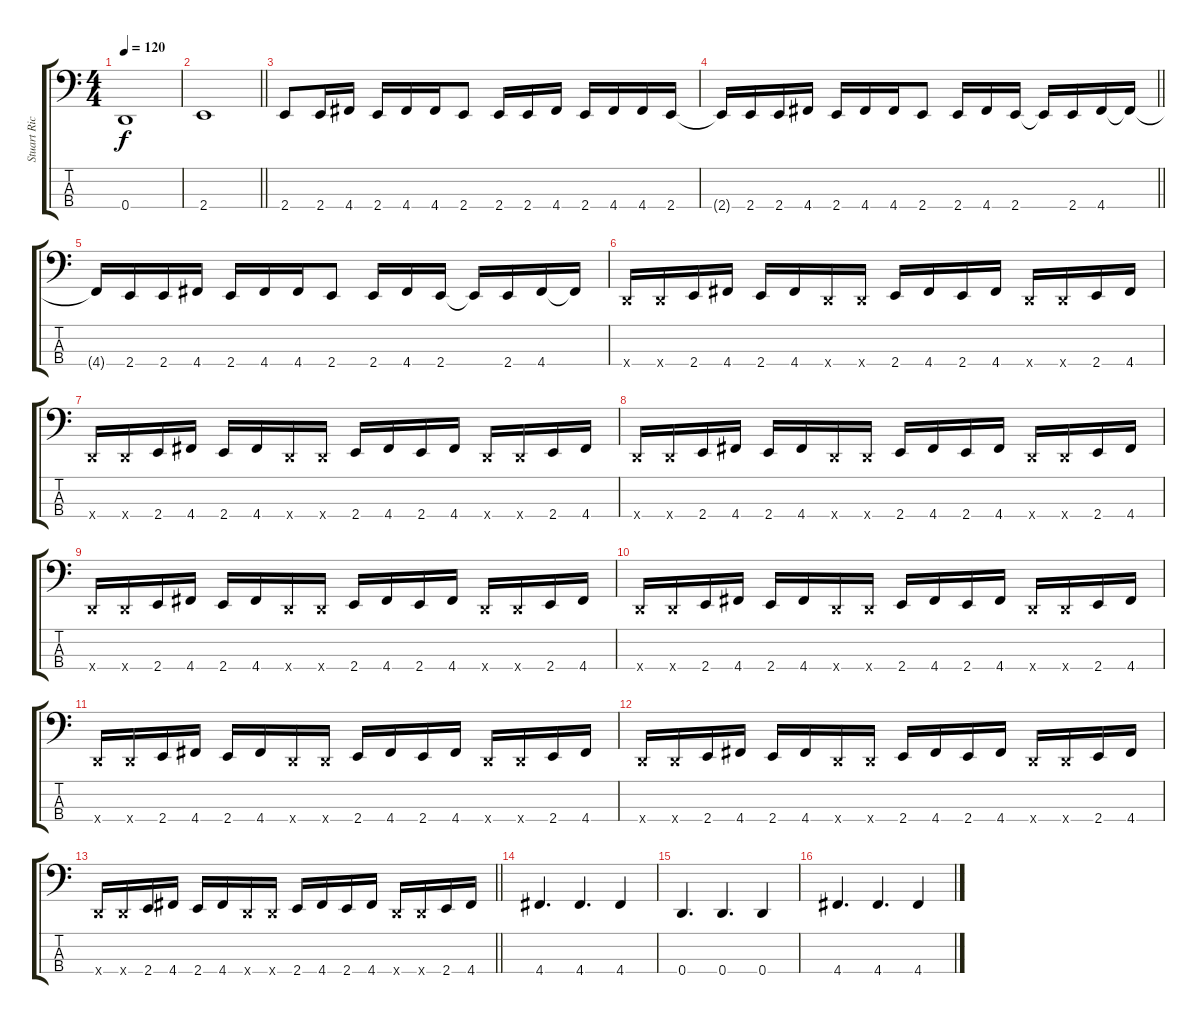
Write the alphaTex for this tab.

\track ("Stuart Richardson" "Stuart Ric") {instrument electricbassfinger}
\staff {score tabs}
\tuning (G2 D2 A1 D1) {hide}
\ts (4 4)
\tempo 120
\clef f4
\ks c
0.4.1{dy f} |
\barLineRight lightlight
2.4.1 |
2.4.8 2.4.16 4.4.16 2.4.16 4.4.16 4.4.16 2.4.8 2.4.16 2.4.16 4.4.16 2.4.16 4.4.16 4.4.16 2.4.16 |
\barLineRight lightlight
2.4{t}.16 2.4.16 2.4.16 4.4.16 2.4.16 4.4.16 4.4.16 2.4.8 2.4.16 4.4.16 2.4.16 2.4{t}.16 2.4.16 4.4.16 4.4{t}.16 |
4.4{t}.16 2.4.16 2.4.16 4.4.16 2.4.16 4.4.16 4.4.16 2.4.8 2.4.16 4.4.16 2.4.16 2.4{t}.16 2.4.16 4.4.16 4.4{t}.16 |
0.4{x}.16{volume 10} 0.4{x}.16 2.4.16 4.4.16 2.4.16 4.4.16 0.4{x}.16 0.4{x}.16 2.4.16 4.4.16 2.4.16 4.4.16 0.4{x}.16 0.4{x}.16 2.4.16 4.4.16 |
0.4{x}.16 0.4{x}.16 2.4.16 4.4.16 2.4.16 4.4.16 0.4{x}.16 0.4{x}.16 2.4.16 4.4.16 2.4.16 4.4.16 0.4{x}.16 0.4{x}.16 2.4.16 4.4.16 |
0.4{x}.16 0.4{x}.16 2.4.16 4.4.16 2.4.16 4.4.16 0.4{x}.16 0.4{x}.16 2.4.16 4.4.16 2.4.16 4.4.16 0.4{x}.16 0.4{x}.16 2.4.16 4.4.16 |
0.4{x}.16 0.4{x}.16 2.4.16 4.4.16 2.4.16 4.4.16 0.4{x}.16 0.4{x}.16 2.4.16 4.4.16 2.4.16 4.4.16 0.4{x}.16 0.4{x}.16 2.4.16 4.4.16 |
0.4{x}.16 0.4{x}.16 2.4.16 4.4.16 2.4.16 4.4.16 0.4{x}.16 0.4{x}.16 2.4.16 4.4.16 2.4.16 4.4.16 0.4{x}.16 0.4{x}.16 2.4.16 4.4.16 |
0.4{x}.16 0.4{x}.16 2.4.16 4.4.16 2.4.16 4.4.16 0.4{x}.16 0.4{x}.16 2.4.16 4.4.16 2.4.16 4.4.16 0.4{x}.16 0.4{x}.16 2.4.16 4.4.16 |
0.4{x}.16 0.4{x}.16 2.4.16 4.4.16 2.4.16 4.4.16 0.4{x}.16 0.4{x}.16 2.4.16 4.4.16 2.4.16 4.4.16 0.4{x}.16 0.4{x}.16 2.4.16 4.4.16 |
\barLineRight lightlight
0.4{x}.16 0.4{x}.16 2.4.16 4.4.16 2.4.16 4.4.16 0.4{x}.16 0.4{x}.16 2.4.16 4.4.16 2.4.16 4.4.16 0.4{x}.16 0.4{x}.16 2.4.16 4.4.16 |
4.4.4{d volume 13} 4.4.4{d} 4.4.4 |
0.4.4{d} 0.4.4{d} 0.4.4 |
4.4.4{d} 4.4.4{d} 4.4.4
